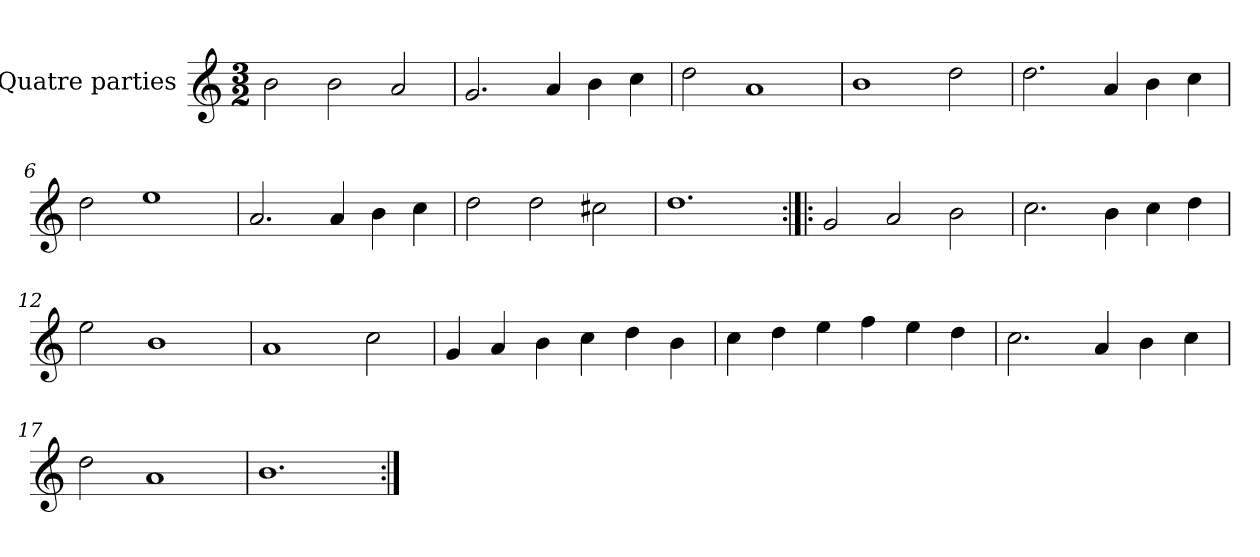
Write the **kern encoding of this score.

**kern
*part1
*staff1
*I"Quatre parties
*clefG2
*k[]
*M3/2
*MM180
=1
2b\
2b\
2a/
=2
2.g/
4a/
4b\
4cc\
=3
2dd\
1a
=4
1b
2dd\
=5
2.dd\
4a/
4b\
4cc\
=6
2dd\
1ee
=7
2.a/
4a/
4b\
4cc\
=8
2dd\
2dd\
2cc#X\
=9
1.dd
=10:|!|:
2g/
2a/
2b\
=11
2.cc\
4b\
4cc\
4dd\
=12
2ee\
1b
=13
1a
2cc\
=14
4g/
4a/
4b\
4cc\
4dd\
4b\
=15
4cc\
4dd\
4ee\
4ff\
4ee\
4dd\
=16
2.cc\
4a/
4b\
4cc\
=17
2dd\
1a
=18
1.b
=:|!
*-
